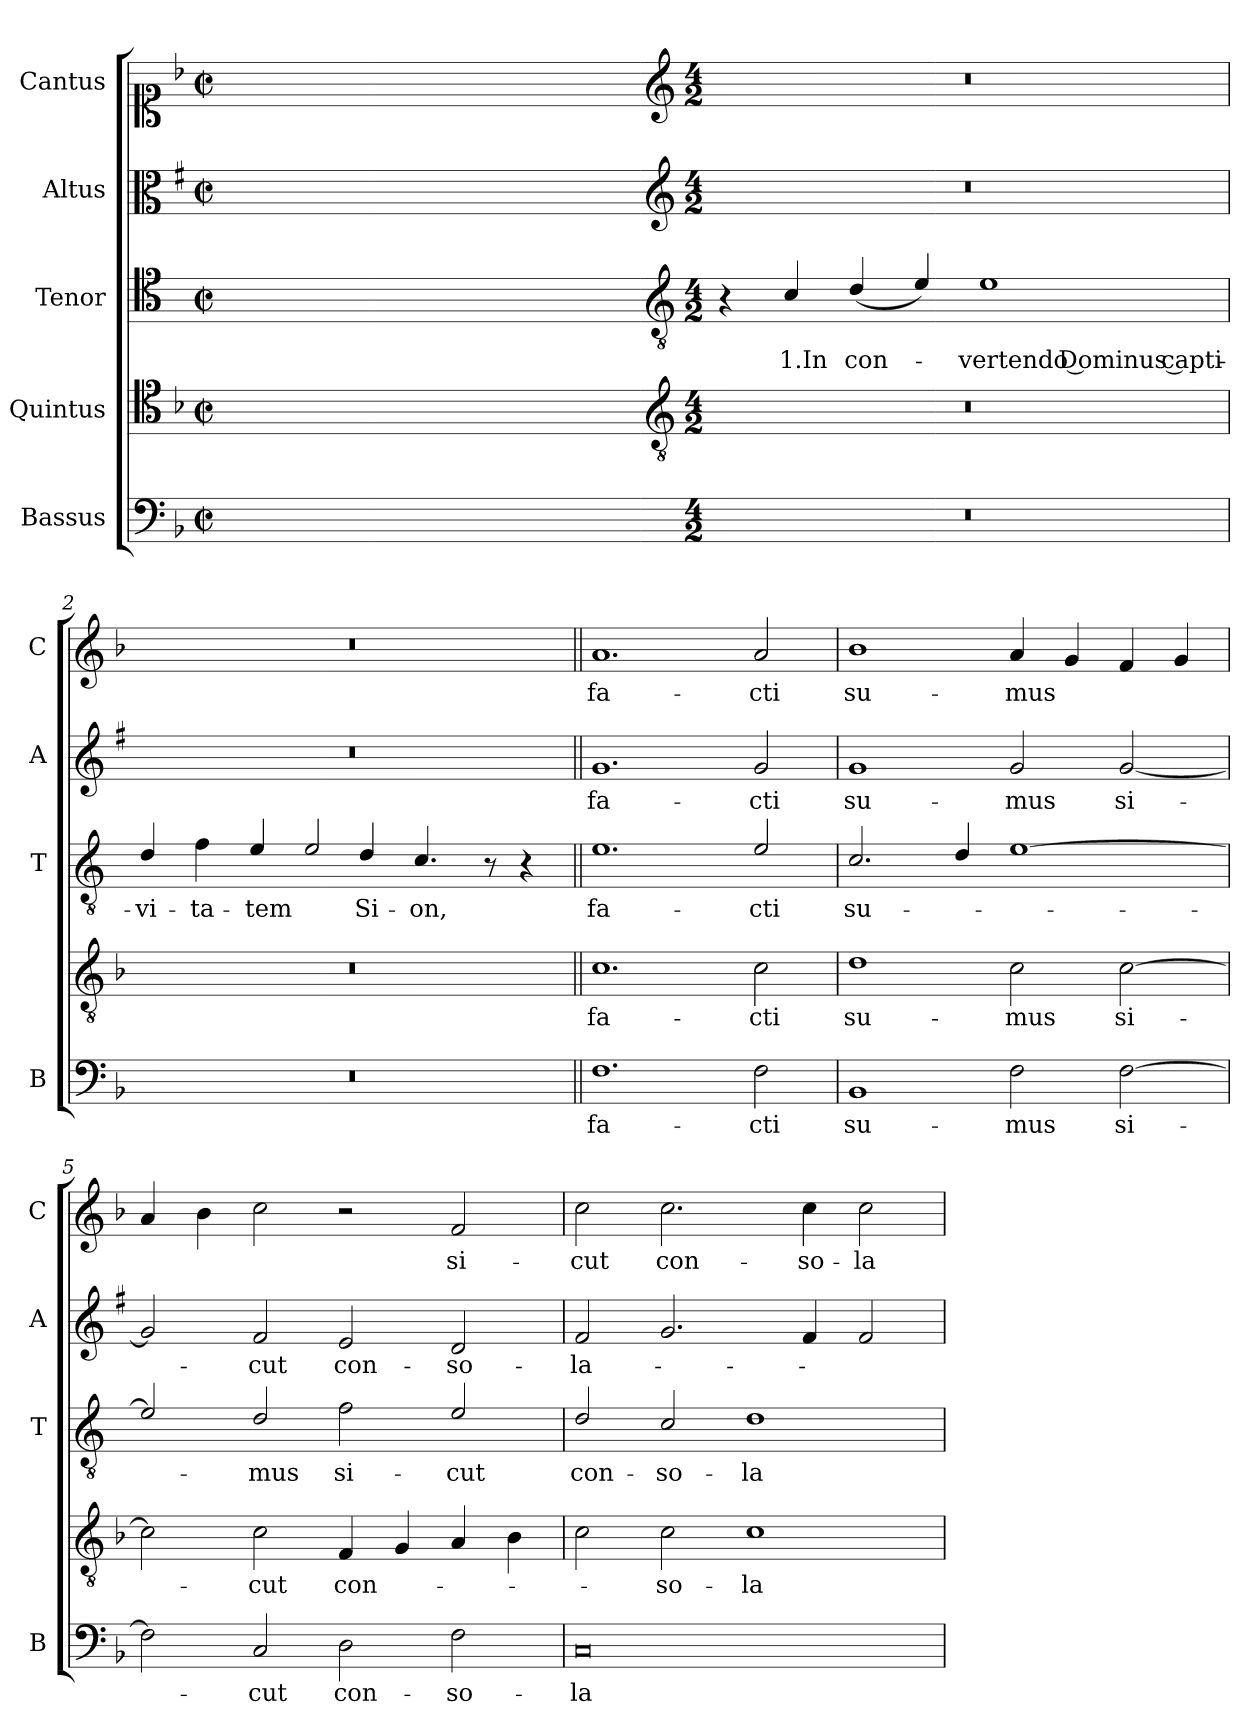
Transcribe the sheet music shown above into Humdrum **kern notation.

**kern	**text	**kern	**text	**kern	**text	**kern	**text	**kern	**text
*part5	*part5	*part4	*part4	*part3	*part3	*part2	*part2	*part1	*part1
*staff5	*staff5	*staff4	*staff4	*staff3	*staff3	*staff2	*staff2	*staff1	*staff1
*I"Bassus	*	*I"Quintus	*	*I"Tenor	*	*I"Altus	*	*I"Cantus	*
*I'B	*	*	*	*I'T	*	*I'A	*	*I'C	*
*clefF4	*	*clefC4	*	*clefC4	*	*clefC3	*	*clefC1	*
*	*	*	*	*ITrd4c7	*	*ITrd1c2	*	*	*
*k[b-]	*	*k[b-]	*	*k[b-]	*	*k[b-]	*	*k[b-]	*
*F:	*	*F:	*	*F:	*	*F:	*	*F:	*
*M2/2	*	*M2/2	*	*M2/2	*	*M2/2	*	*M2/2	*
*met(c|)	*	*met(c|)	*	*met(c|)	*	*met(c|)	*	*met(c|)	*
=	=	=	=	=	=	=	=	=	=
1ryy	.	1ryy	.	1ryy	.	1ryy	.	1ryy	.
=1X-	=1X-	=1X-	=1X-	=1X-	=1X-	=1X-	=1X-	=1X-	=1X-
4ryy	.	4ryy	.	4ryy	.	4ryy	.	4ryy	.
4ryy	.	4ryy	.	4ryy	.	4ryy	.	4ryy	.
4ryy	.	4ryy	.	4ryy	.	4ryy	.	4ryy	.
4ryy	.	4ryy	.	4ryy	.	4ryy	.	4ryy	.
=1-	=1-	=1-	=1-	=1-	=1-	=1-	=1-	=1-	=1-
*	*	*clefGv2	*	*clefGv2	*	*clefG2	*	*clefG2	*
*M4/2	*	*M4/2	*	*M4/2	*	*M4/2	*	*M4/2	*
0r	.	0r	.	4r	.	0r	.	0r	.
!	!	!	!	!	!LO:LY:b	!	!	!	!
.	.	.	.	4F/	1.In	.	.	.	.
!	!	!	!	!	!LO:LY:b	!	!	!	!
.	.	.	.	(<4G/	con-	.	.	.	.
.	.	.	.	4A/)	.	.	.	.	.
!	!	!	!	!	!LO:LY:b	!	!	!	!
.	.	.	.	1A	-vertendo Dominus capti-	.	.	.	.
=2	=2	=2	=2	=2	=2	=2	=2	=2	=2
!	!	!	!	!	!LO:LY:b	!	!	!	!
0r	.	0r	.	4G/	-vi-	0r	.	0r	.
!	!	!	!	!	!LO:LY:b	!	!	!	!
.	.	.	.	4B-\	-ta-	.	.	.	.
!	!	!	!	!	!LO:LY:b	!	!	!	!
.	.	.	.	4A/	-tem	.	.	.	.
!	!	!	!	!LO:N:head=open	!	!	!	!	!
.	.	.	.	4A/	.	.	.	.	.
!	!	!	!	!	!LO:LY:b	!	!	!	!
.	.	.	.	4G/	Si-	.	.	.	.
!	!	!	!	!	!LO:LY:b	!	!	!	!
.	.	.	.	4.F/	-on,	.	.	.	.
.	.	.	.	8r	.	.	.	.	.
.	.	.	.	4r	.	.	.	.	.
=3||	=3||	=3||	=3||	=3||	=3||	=3||	=3||	=3||	=3||
!	!LO:LY:b	!	!LO:LY:b	!	!LO:LY:b	!	!LO:LY:b	!	!LO:LY:b
1.F	fa-	1.c	fa-	1.A	fa-	1.f	fa-	1.a	fa-
!	!LO:LY:b	!	!LO:LY:b	!	!LO:LY:b	!	!LO:LY:b	!	!LO:LY:b
2F\	-cti	2c\	-cti	2A/	-cti	2f/	-cti	2a/	-cti
!!LO:LB:g=z
=4	=4	=4	=4	=4	=4	=4	=4	=4	=4
!	!LO:LY:b	!	!LO:LY:b	!	!LO:LY:b	!	!LO:LY:b	!	!LO:LY:b
1BB-	su-	1d	su-	2.F/	su-	1f	su-	1b-	su-
.	.	.	.	4G/	.	.	.	.	.
!	!LO:LY:b	!	!LO:LY:b	!	!	!	!LO:LY:b	!	!LO:LY:b
2F\	-mus	2c\	-mus	[1A	.	2f/	-mus	4a/	-mus
.	.	.	.	.	.	.	.	4g/	.
!	!LO:LY:b	!	!LO:LY:b	!	!	!	!LO:LY:b	!	!
[2F\	si-	[2c\	si-	.	.	[2f/	si-	4f/	.
.	.	.	.	.	.	.	.	4g/	.
=5	=5	=5	=5	=5	=5	=5	=5	=5	=5
2F\]	.	2c\]	.	2A/]	.	2f/]	.	4a/	.
.	.	.	.	.	.	.	.	4b-\	.
!	!LO:LY:b	!	!LO:LY:b	!	!LO:LY:b	!	!LO:LY:b	!	!
2C/	-cut	2c\	-cut	2G/	-mus	2e/	-cut	2cc\	.
!	!LO:LY:b	!	!LO:LY:b	!	!LO:LY:b	!	!LO:LY:b	!	!
2D\	con-	4F/	con-	2B-\	si-	2d/	con-	2r	.
.	.	4G/	.	.	.	.	.	.	.
!	!LO:LY:b	!	!	!	!LO:LY:b	!	!LO:LY:b	!	!LO:LY:b
2F\	-so-	4A/	.	2A/	-cut	2c/	-so-	2f/	si-
.	.	4B-\	.	.	.	.	.	.	.
=6	=6	=6	=6	=6	=6	=6	=6	=6	=6
!	!LO:LY:b	!	!	!	!LO:LY:b	!	!LO:LY:b	!	!LO:LY:b
0C	-la-	2c\	.	2G/	con-	2e/	-la-	2cc\	-cut
!	!	!	!LO:LY:b	!	!LO:LY:b	!	!	!	!LO:LY:b
.	.	2c\	-so-	2F/	-so-	2.f/	.	2.cc\	con-
!	!	!	!LO:LY:b	!	!LO:LY:b	!	!	!	!
.	.	1c	-la-	1G	-la-	.	.	.	.
!	!	!	!	!	!	!	!	!	!LO:LY:b
.	.	.	.	.	.	4e/	.	4cc\	-so-
!	!	!	!	!	!	!	!	!	!LO:LY:b
.	.	.	.	.	.	2e/	.	2cc\	-la-
=	=	=	=	=	=	=	=	=	=
*-	*-	*-	*-	*-	*-	*-	*-	*-	*-
